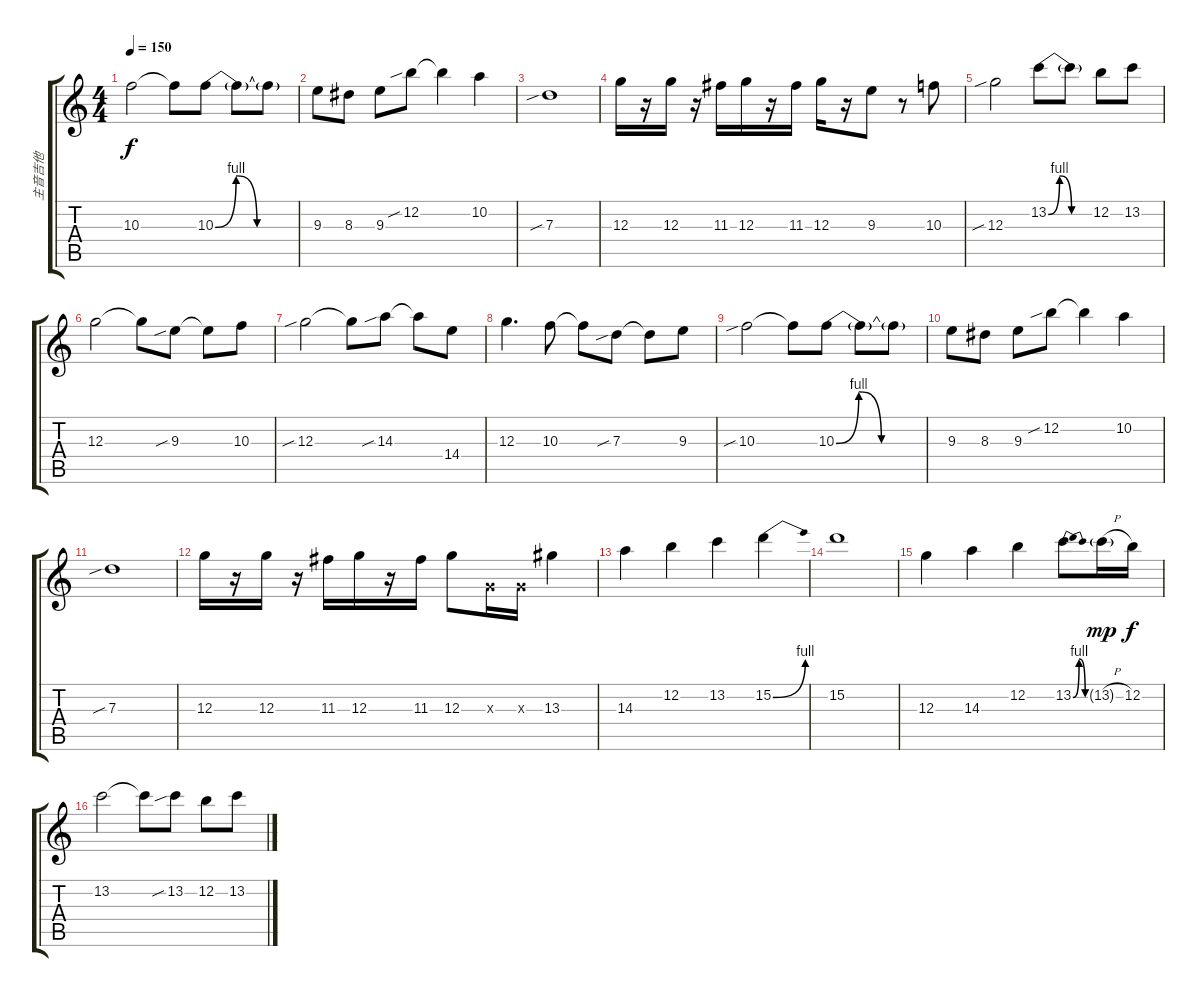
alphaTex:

\track ("主音吉他" "主音吉他") {instrument distortionguitar}
\staff {score tabs}
\tuning (E4 B3 G3 D3 A2 E2) {hide}
\ts (4 4)
\tempo 150
\clef g2
\ks c
10.3.2{dy f} 10.3{t}.8 10.3{be (custom 0 0 15 4 30 0 45 0 60 0)}.8 10.3{t}.8 10.3{t}.8 |
9.3.8 8.3.8 9.3.8 12.2{sib}.8 12.2{t}.4 10.2.4 |
7.3{sib}.1 |
12.3.16 r.16 12.3.16 r.16 11.3.16 12.3.16 r.16 11.3.16 12.3.16 r.16 9.3.8 r.8 10.3.8 |
12.3{sib}.2 13.2{be (custom 0 0 15 4 31 0 60 0)}.8 13.2{t}.8 12.2.8 13.2.8 |
12.3.2 12.3{t}.8 9.3{sib}.8 9.3{t}.8 10.3.8 |
12.3{sib}.2 12.3{t}.8 14.3{sib}.8 14.3{t}.8 14.4.8 |
12.3.4{d} 10.3.8 10.3{t}.8 7.3{sib}.8 7.3{t}.8 9.3.8 |
10.3{sib}.2 10.3{t}.8 10.3{be (custom 0 0 15 4 30 0 60 0)}.8 10.3{t}.8 10.3{t}.8 |
9.3.8 8.3.8 9.3.8 12.2{sib}.8 12.2{t}.4 10.2.4 |
7.3{sib}.1 |
12.3.16 r.16 12.3.16 r.16 11.3.16 12.3.16 r.16 11.3.16 12.3.8 0.3{x}.16 0.3{x}.16 13.3.4 |
14.3.4 12.2.4 13.2.4 15.2{be (bend 0 0 60 4)}.4 |
15.2.1 |
12.3.4 14.3.4 12.2.4 13.2{be (bendrelease 0 0 15 4 15 4 60 0)}.8 13.2{h g}.16{dy mp} 12.2.16{dy f} |
13.2.2 13.2{t}.8 13.2{sib}.8 12.2.8 13.2.8
